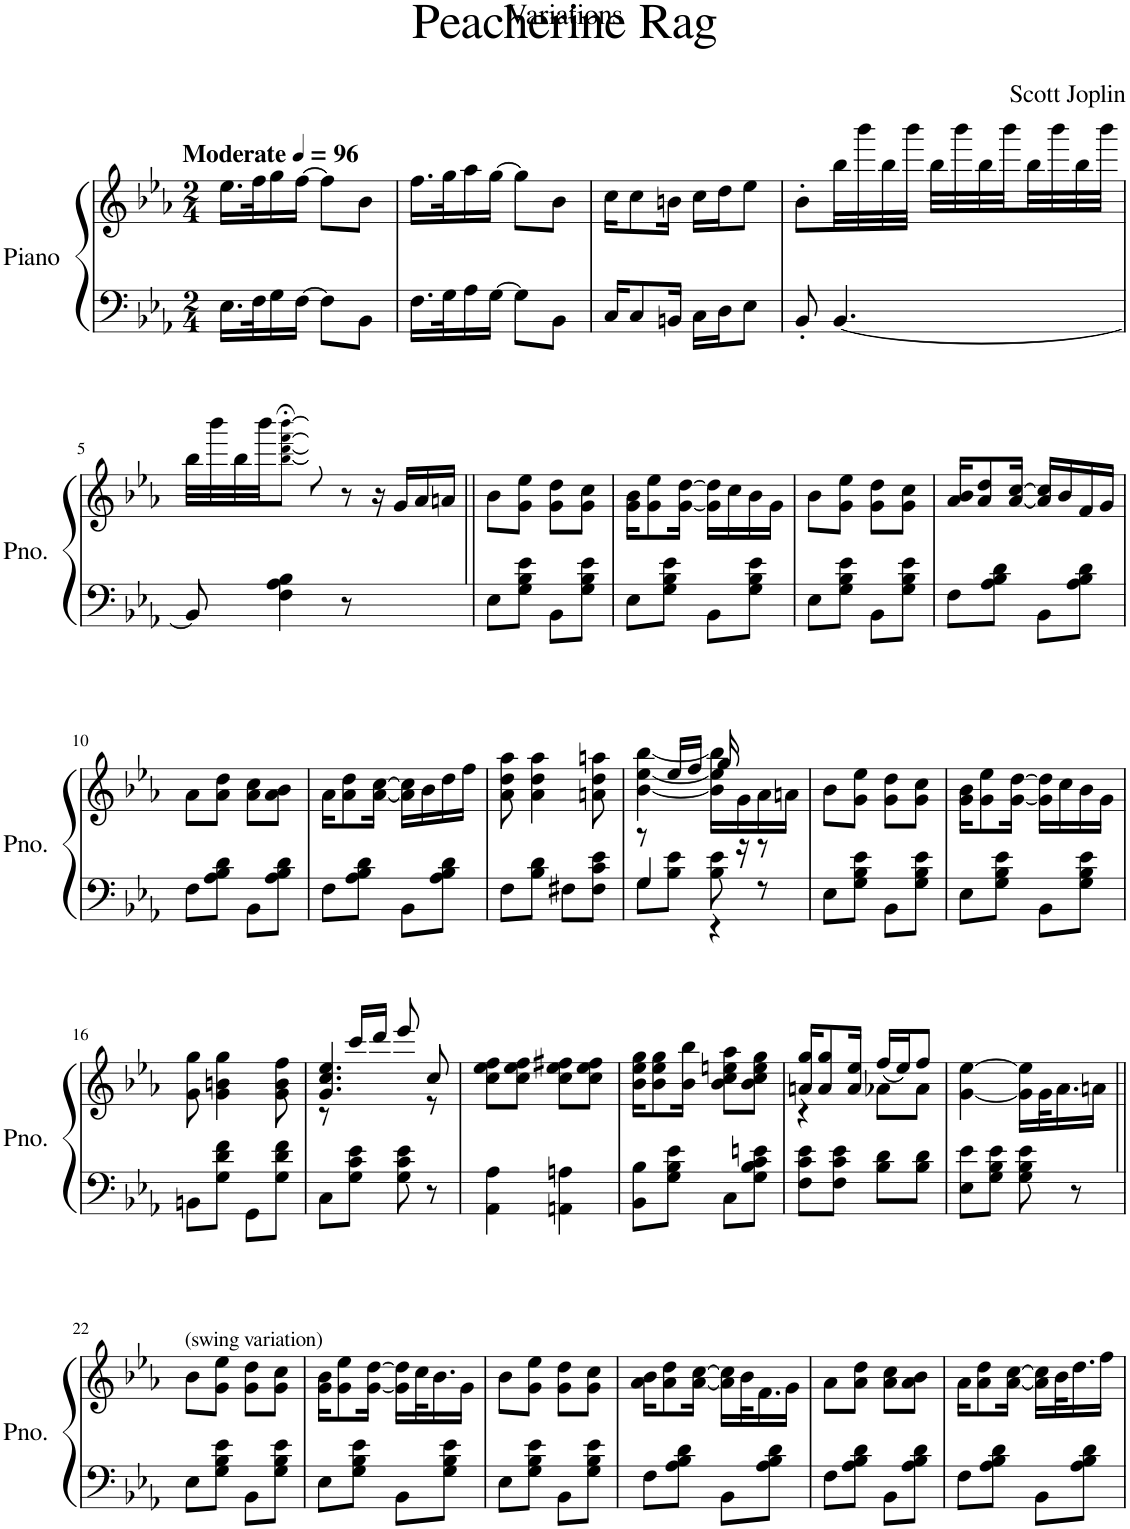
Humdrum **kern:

**kern	**kern
*part1	*part1
*staff2	*staff1
*I"Piano	*
*I'Pno.	*
*clefF4	*clefG2
*k[b-e-a-]	*k[b-e-a-]
*M2/4	*M2/4
*MM96	*MM96
=1	=1
!	!LO:TX:a:B:t=Moderate
16.E-\LL	16.ee-\LL
32F\K	32ff\K
16G\	16gg\
[16F\JJ	[16ff\JJ
8F\L]	8ff\L]
8BB-\J	8b-\J
=2	=2
16.F\LL	16.ff\LL
32G\K	32gg\K
16A-\	16aa-\
[16G\JJ	[16gg\JJ
8G\L]	8gg\L]
8BB-\J	8b-\J
=3	=3
16C/KL	16cc\KL
8C/	8cc\
16BBn/Jk	16bn\Jk
16C\LL	16cc\LL
16D\J	16dd\J
8E-\J	8ee-\J
=4	=4
8BB-'/	8b-'\L
[4.BB-/	32bb-\LL
.	32bbb-\
.	32bb-\
.	32bbb-\JJJ
.	32bb-\LLL
.	32bbb-\
.	32bb-\
.	32bbb-\
.	32bb-\
.	32bbb-\
.	32bb-\
.	32bbb-\JJJ
!!LO:LB:g=z
=5	=5
8BB-/]	32bb-\LLL
.	32bbb-\
.	32bb-\
.	32bbb-\JJ
4F\ 4A-\ 4B-\	[8bb-!\;< [8ddd!\;< [8fff!\;< [8bbb-!\;<J
.	8bb-] 8ddd] 8fff] 8bbb-]
8r	8r
4ryy	16r
.	16g/LL
.	16a-/
.	16an/JJ
=6||	=6||
8E-\L	8b-\L
8G\ 8B-\ 8e-\J	8g\ 8ee-\J
8BB-\L	8g\ 8dd\L
8G\ 8B-\ 8e-\J	8g\ 8cc\J
=7	=7
8E-\L	16g\ 16b-\KL
.	8g\ 8ee-\
8G\ 8B-\ 8e-\J	.
.	[16g\ [16dd\Jk
8BB-\L	16g\] 16dd\]LL
.	16cc\
8G\ 8B-\ 8e-\J	16b-\
.	16g\JJ
=8	=8
8E-\L	8b-\L
8G\ 8B-\ 8e-\J	8g\ 8ee-\J
8BB-\L	8g\ 8dd\L
8G\ 8B-\ 8e-\J	8g\ 8cc\J
=9	=9
8F\L	16a-/ 16b-/KL
.	8a-/ 8dd/
8A-\ 8B-\ 8d\J	.
.	[16a-/ [16cc/Jk
8BB-\L	16a-/] 16cc/]LL
.	16b-/
8A-\ 8B-\ 8d\J	16f/
.	16g/JJ
!!LO:LB:g=z
=10	=10
8F\L	8a-\L
8A-\ 8B-\ 8d\J	8a-\ 8dd\J
8BB-\L	8a-\ 8cc\L
8A-\ 8B-\ 8d\J	8a-\ 8b-\J
=11	=11
8F\L	16a-\KL
.	8a-\ 8dd\
8A-\ 8B-\ 8d\J	.
.	[16a-\ [16cc\Jk
8BB-\L	16a-\] 16cc\]LL
.	16b-\
8A-\ 8B-\ 8d\J	16dd\
.	16ff\JJ
=12	=12
8F\L	8a-\ 8dd\ 8aa-\
8B-\ 8d\J	4a-\ 4dd\ 4aa-\
8F#X\L	.
8F#\ 8c\ 8e-\J	8an\ 8dd\ 8aan\
=13	=13
*^	*^
8G\L	4G/	[4b-\ [4ee-\ [4bb-\	8r
8B-\ 8e-\J	.	.	16ee-/LL
.	.	.	16ff/JJ
8B-\ 8e-\	4r	16b-\] 16ee-\] 16bb-\]LL	16gg/
.	.	16g\	16r
8r	.	16a-\	8r
.	.	16an\JJ	.
*v	*v	*	*
*	*v	*v
=14	=14
8E-\L	8b-\L
8G\ 8B-\ 8e-\J	8g\ 8ee-\J
8BB-\L	8g\ 8dd\L
8G\ 8B-\ 8e-\J	8g\ 8cc\J
=15	=15
8E-\L	16g\ 16b-\KL
.	8g\ 8ee-\
8G\ 8B-\ 8e-\J	.
.	[16g\ [16dd\Jk
8BB-\L	16g\] 16dd\]LL
.	16cc\
8G\ 8B-\ 8e-\J	16b-\
.	16g\JJ
!!LO:LB:g=z
=16	=16
8BBn\L	8g\ 8gg\
8G\ 8d\ 8f\J	4g\ 4bn\ 4gg\
8GG\L	.
8G\ 8d\ 8f\J	8g\ 8b\ 8ff\
=17	=17
*	*^
8C\L	4.g/ 4.cc/ 4.ee-/	8r
8G\ 8c\ 8e-\J	.	16ccc/LL
.	.	16ddd/JJ
8G\ 8c\ 8e-\	.	8eee-/
8r	8cc/	8r
*	*v	*v
=18	=18
4AA-\ 4A-\	8cc\ 8ee-\ 8ff\L
.	8cc\ 8ee-\ 8ff\J
4AAn\ 4An\	8cc\ 8ee-\ 8ff#X\L
.	8cc\ 8ee-\ 8ff#\J
=19	=19
8BB-\ 8B-\L	16b-\ 16ee-\ 16gg\KL
.	8b-\ 8ee-\ 8gg\
8G\ 8B-\ 8e-\J	.
.	16b-\ 16bb-\Jk
8C\L	8b-\ 8cc\ 8een\ 8aa-\L
8G\ 8B-\ 8c\ 8en\J	8b-\ 8cc\ 8ee\ 8gg\J
=20	=20
*	*^
8F\ 8c\ 8e-\L	16an/ 16gg/KL	4r
.	8a/ 8gg/	.
8F\ 8c\ 8e-\J	.	.
.	16a/ 16ee-/Jk	.
8B-\ 8d\L	8a-X\L	(16ff/LL
.	.	16ee-/J)
8B-\ 8d\J	8a-\J	8ff/J
*	*v	*v
=21	=21
8E-\ 8e-\L	[4g\ [4ee-\
8G\ 8B-\ 8e-\J	.
8G\ 8B-\ 8e-\	16g\] 16ee-\]LL
.	32g\K
.	16.a-\
8r	.
.	16an\JJ
!!LO:LB:g=z
=22||	=22||
!	!LO:TX:a:t=(swing variation)
8E-\L	8b-\L
8G\ 8B-\ 8e-\J	8g\ 8ee-\J
8BB-\L	8g\ 8dd\L
8G\ 8B-\ 8e-\J	8g\ 8cc\J
=23	=23
8E-\L	16g\ 16b-\KL
.	8g\ 8ee-\
8G\ 8B-\ 8e-\J	.
.	[16g\ [16dd\Jk
8BB-\L	16g\] 16dd\]LL
.	32cc\K
.	16.b-\
8G\ 8B-\ 8e-\J	.
.	16g\JJ
=24	=24
8E-\L	8b-\L
8G\ 8B-\ 8e-\J	8g\ 8ee-\J
8BB-\L	8g\ 8dd\L
8G\ 8B-\ 8e-\J	8g\ 8cc\J
=25	=25
8F\L	16a-\ 16b-\KL
.	8a-\ 8dd\
8A-\ 8B-\ 8d\J	.
.	[16a-\ [16cc\Jk
8BB-\L	16a-\] 16cc\]LL
.	32b-\K
.	16.f\
8A-\ 8B-\ 8d\J	.
.	16g\JJ
=26	=26
8F\L	8a-\L
8A-\ 8B-\ 8d\J	8a-\ 8dd\J
8BB-\L	8a-\ 8cc\L
8A-\ 8B-\ 8d\J	8a-\ 8b-\J
=27	=27
8F\L	16a-\KL
.	8a-\ 8dd\
8A-\ 8B-\ 8d\J	.
.	[16a-\ [16cc\Jk
8BB-\L	16a-\] 16cc\]LL
.	32b-\K
.	16.dd\
8A-\ 8B-\ 8d\J	.
.	16ff\JJ
=	=
*-	*-
